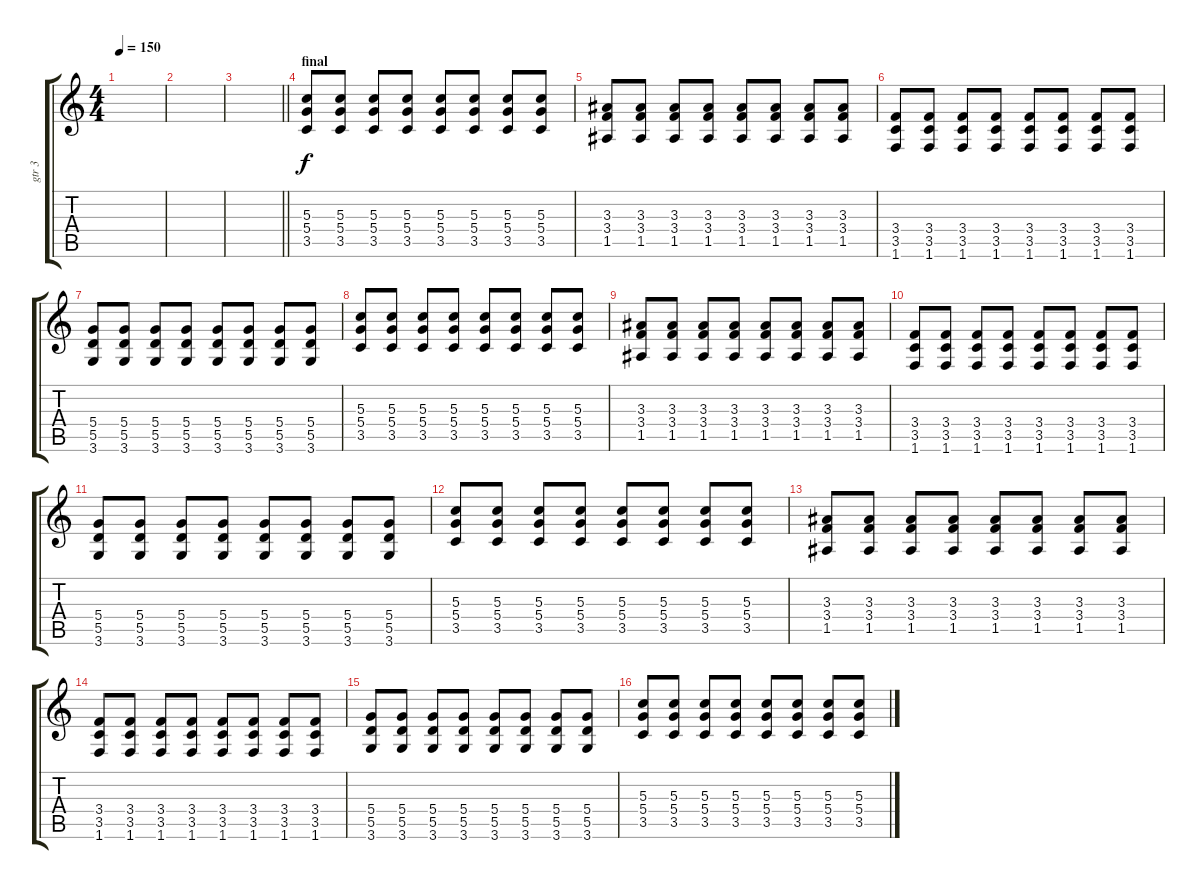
\track ("gtr 3" "gtr 3") {instrument overdrivenguitar}
\staff {score tabs}
\tuning (E4 B3 G3 D3 A2 E2) {hide}
\ts (4 4)
\tempo 150
\clef g2
\ks c
|
|
\barLineRight lightlight
|
\section ("" "final")
(5.3 5.4 3.5).8 (5.3 5.4 3.5).8 (5.3 5.4 3.5).8 (5.3 5.4 3.5).8 (5.3 5.4 3.5).8 (5.3 5.4 3.5).8 (5.3 5.4 3.5).8 (5.3 5.4 3.5).8 |
(3.3 3.4 1.5).8 (3.3 3.4 1.5).8 (3.3 3.4 1.5).8 (3.3 3.4 1.5).8 (3.3 3.4 1.5).8 (3.3 3.4 1.5).8 (3.3 3.4 1.5).8 (3.3 3.4 1.5).8 |
(3.4 3.5 1.6).8 (3.4 3.5 1.6).8 (3.4 3.5 1.6).8 (3.4 3.5 1.6).8 (3.4 3.5 1.6).8 (3.4 3.5 1.6).8 (3.4 3.5 1.6).8 (3.4 3.5 1.6).8 |
(5.4 5.5 3.6).8 (5.4 5.5 3.6).8 (5.4 5.5 3.6).8 (5.4 5.5 3.6).8 (5.4 5.5 3.6).8 (5.4 5.5 3.6).8 (5.4 5.5 3.6).8 (5.4 5.5 3.6).8 |
(5.3 5.4 3.5).8 (5.3 5.4 3.5).8 (5.3 5.4 3.5).8 (5.3 5.4 3.5).8 (5.3 5.4 3.5).8 (5.3 5.4 3.5).8 (5.3 5.4 3.5).8 (5.3 5.4 3.5).8 |
(3.3 3.4 1.5).8 (3.3 3.4 1.5).8 (3.3 3.4 1.5).8 (3.3 3.4 1.5).8 (3.3 3.4 1.5).8 (3.3 3.4 1.5).8 (3.3 3.4 1.5).8 (3.3 3.4 1.5).8 |
(3.4 3.5 1.6).8 (3.4 3.5 1.6).8 (3.4 3.5 1.6).8 (3.4 3.5 1.6).8 (3.4 3.5 1.6).8 (3.4 3.5 1.6).8 (3.4 3.5 1.6).8 (3.4 3.5 1.6).8 |
(5.4 5.5 3.6).8 (5.4 5.5 3.6).8 (5.4 5.5 3.6).8 (5.4 5.5 3.6).8 (5.4 5.5 3.6).8 (5.4 5.5 3.6).8 (5.4 5.5 3.6).8 (5.4 5.5 3.6).8 |
(5.3 5.4 3.5).8 (5.3 5.4 3.5).8 (5.3 5.4 3.5).8 (5.3 5.4 3.5).8 (5.3 5.4 3.5).8 (5.3 5.4 3.5).8 (5.3 5.4 3.5).8 (5.3 5.4 3.5).8 |
(3.3 3.4 1.5).8 (3.3 3.4 1.5).8 (3.3 3.4 1.5).8 (3.3 3.4 1.5).8 (3.3 3.4 1.5).8 (3.3 3.4 1.5).8 (3.3 3.4 1.5).8 (3.3 3.4 1.5).8 |
(3.4 3.5 1.6).8 (3.4 3.5 1.6).8 (3.4 3.5 1.6).8 (3.4 3.5 1.6).8 (3.4 3.5 1.6).8 (3.4 3.5 1.6).8 (3.4 3.5 1.6).8 (3.4 3.5 1.6).8 |
(5.4 5.5 3.6).8 (5.4 5.5 3.6).8 (5.4 5.5 3.6).8 (5.4 5.5 3.6).8 (5.4 5.5 3.6).8 (5.4 5.5 3.6).8 (5.4 5.5 3.6).8 (5.4 5.5 3.6).8 |
(5.3 5.4 3.5).8 (5.3 5.4 3.5).8 (5.3 5.4 3.5).8 (5.3 5.4 3.5).8 (5.3 5.4 3.5).8 (5.3 5.4 3.5).8 (5.3 5.4 3.5).8 (5.3 5.4 3.5).8
